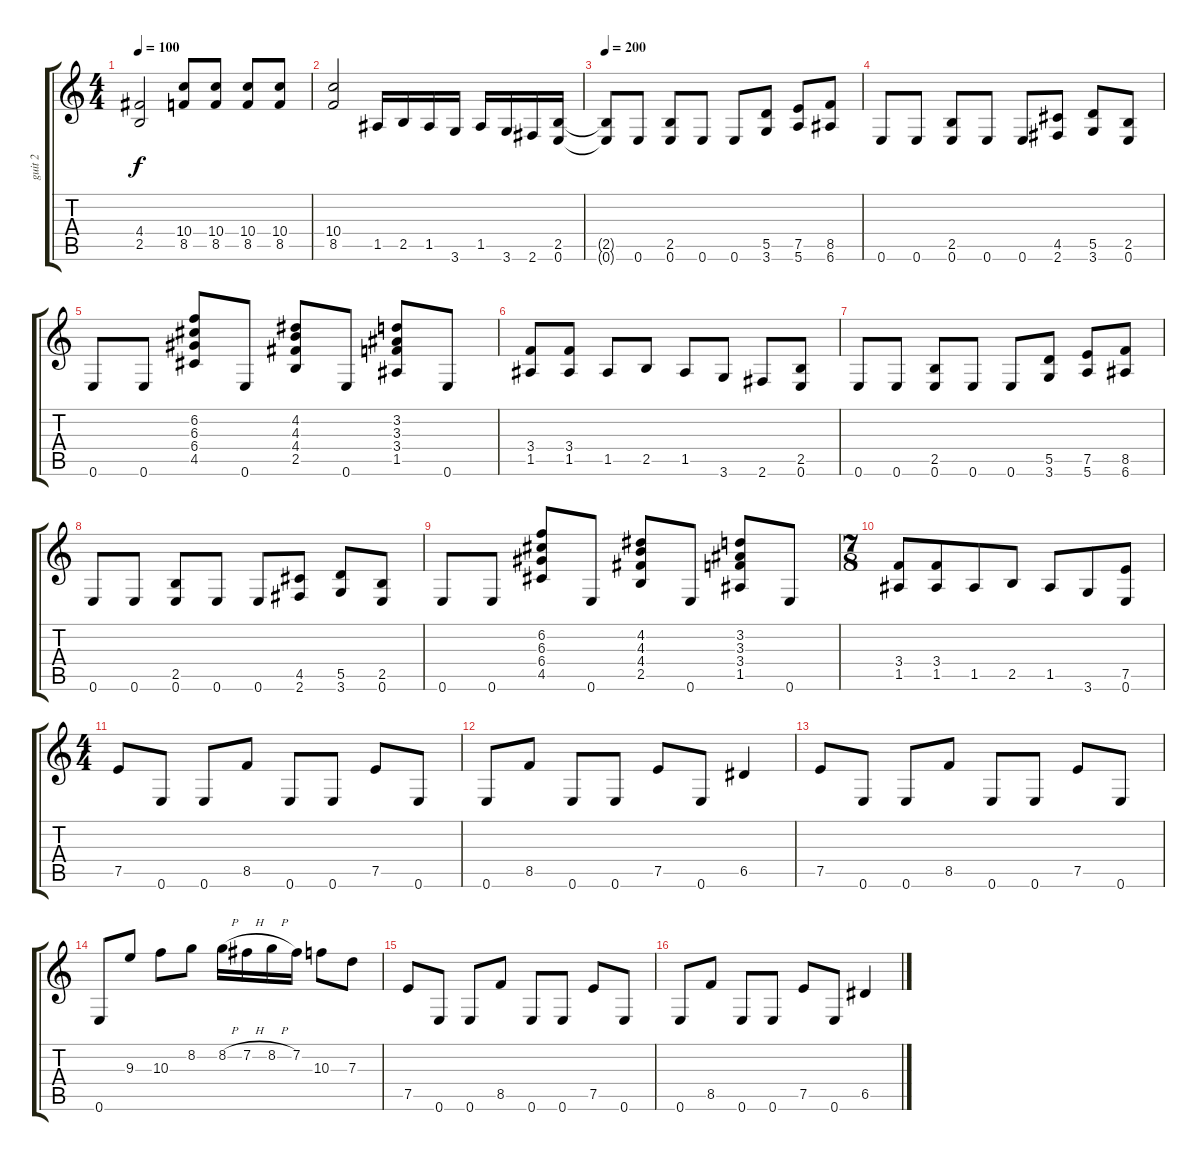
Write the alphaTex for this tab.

\track ("guit 2" "guit 2") {instrument distortionguitar}
\staff {score tabs}
\tuning (E4 B3 G3 D3 A2 E2) {hide}
\ts (4 4)
\tempo 100
\clef g2
\ks c
(4.4 2.5).2{dy f} (10.4 8.5).8 (10.4 8.5).8 (10.4 8.5).8 (10.4 8.5).8 |
(10.4 8.5).2 1.5.16 2.5.16 1.5.16 3.6.16 1.5.16 3.6.16 2.6.16 (2.5 0.6).16 |
\tempo 200
(2.5{t} 0.6{t}).8 0.6.8 (2.5 0.6).8 0.6.8 0.6.8 (5.5 3.6).8 (7.5 5.6).8 (8.5 6.6).8 |
0.6.8 0.6.8 (2.5 0.6).8 0.6.8 0.6.8 (4.5 2.6).8 (5.5 3.6).8 (2.5 0.6).8 |
0.6.8 0.6.8 (6.2 6.3 6.4 4.5).8 0.6.8 (4.2 4.3 4.4 2.5).8 0.6.8 (3.2 3.3 3.4 1.5).8 0.6.8 |
(3.4 1.5).8 (3.4 1.5).8 1.5.8 2.5.8 1.5.8 3.6.8 2.6.8 (2.5 0.6).8 |
0.6.8 0.6.8 (2.5 0.6).8 0.6.8 0.6.8 (5.5 3.6).8 (7.5 5.6).8 (8.5 6.6).8 |
0.6.8 0.6.8 (2.5 0.6).8 0.6.8 0.6.8 (4.5 2.6).8 (5.5 3.6).8 (2.5 0.6).8 |
0.6.8 0.6.8 (6.2 6.3 6.4 4.5).8 0.6.8 (4.2 4.3 4.4 2.5).8 0.6.8 (3.2 3.3 3.4 1.5).8 0.6.8 |
\ts (7 8)
(3.4 1.5).8 (3.4 1.5).8 1.5.8 2.5.8 1.5.8 3.6.8 (7.5 0.6).8 |
\ts (4 4)
7.5.8 0.6.8 0.6.8 8.5.8 0.6.8 0.6.8 7.5.8 0.6.8 |
0.6.8 8.5.8 0.6.8 0.6.8 7.5.8 0.6.8 6.5.4 |
7.5.8 0.6.8 0.6.8 8.5.8 0.6.8 0.6.8 7.5.8 0.6.8 |
0.6.8 9.3.8 10.3.8 8.2.8 8.2{h}.16 7.2{h}.16 8.2{h}.16 7.2.16 10.3.8 7.3.8 |
7.5.8 0.6.8 0.6.8 8.5.8 0.6.8 0.6.8 7.5.8 0.6.8 |
0.6.8 8.5.8 0.6.8 0.6.8 7.5.8 0.6.8 6.5.4
